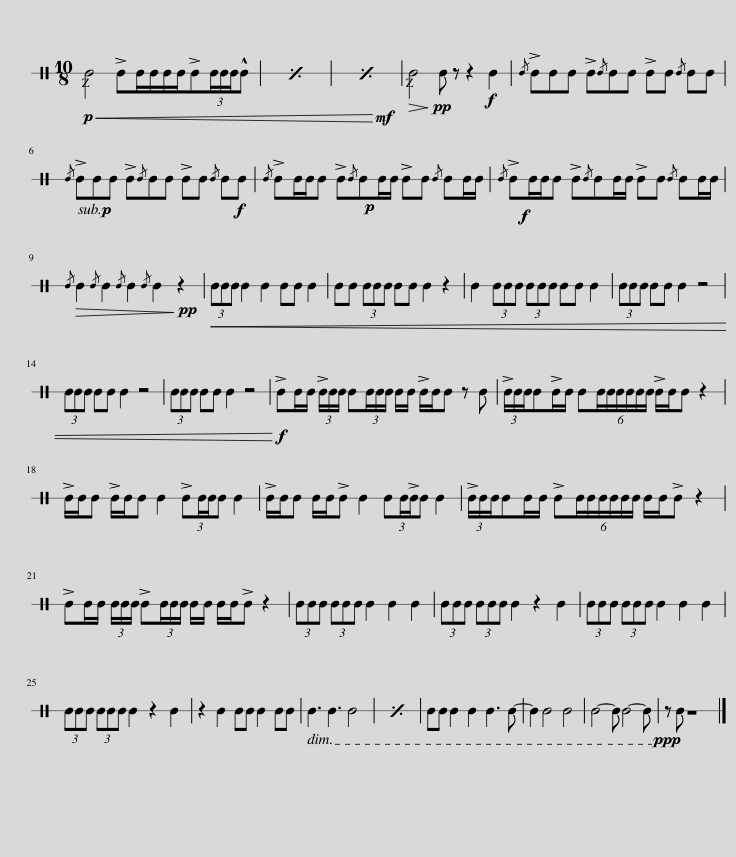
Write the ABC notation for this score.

X:1
L:1/8
M:10/8
I:linebreak $
K:C
V:1 perc stafflines=1
K:none
V:1
!p!!<(! !///!E4 !>!EE/E/E/E/!>!E(3E/E/E/!^!E | x10 | x10 |!>(! !///!E4!>)!!pp! E z z2!f! E2 |{/E} !>!EEE !>!E{/E}EE !>!EE{/E} EE |$ %5
{/E} !>!E!p!EE !>!E{/E}EE !>!EE{/E} E!f!E |{/E} !>!EE/E/E !>!E!p!{/E}EE/E/ !>!EE{/E} EE/E/ |{/E} !>!E!f!E/E/E !>!E{/E}EE/E/ !>!EE{/E} EE/E/ |$!>(!{/E} E2{/E} E2{/E} E2{/E} E2 z2!>)!!pp! |!<(! (3EEE E2 E2 EE E2 | %10
 EE (3EEE EE E2 z2 | E2 (3EEE (3EEE EE E2 | (3EEE EE E2 z4 |$ (3EEE EE E2 z4 | (3EEE EE E2 z4 | %15
 !>!E!<)!!f!E/E/ (3!>!E/E/E/ E(3E/E/E/ E/E/ !>!E/E/E z E | (3!>!E/E/E/E!>!E/E/ E(6:4:6E/E/E/E/E/E/ !>!E/E/E z2 |$ !>!E/E/E !>!E/E/E E2 (3:2:4!>!EE/E/E E2 | !>!E/E/E E/E/!>!E E2 (3:2:4EE/!>!E/E E2 | (3!>!E/E/E/EE/E/ !>!E(6:4:6E/E/E/E/E/E/ E/E/!>!E z2 |$ %20
 !>!EE/E/ (3E/E/E/ !>!E(3E/E/E/ E/E/ E/E/!>!E z2 | (3EEE (3EEE E2 E2 E2 | (3EEE (3EEE E2 z2 E2 | (3EEE (3EEE E2 E2 E2 |$ (3EEE (3EEE E2 z2 E2 | %25
 z2 E2 EE E2 EE | E3 E3 E4 | x10 | EE E2 E2 E3 E- | E2 E4 E4 | %30
 E4- E E4- E!ppp! | z E z8 |] %32
